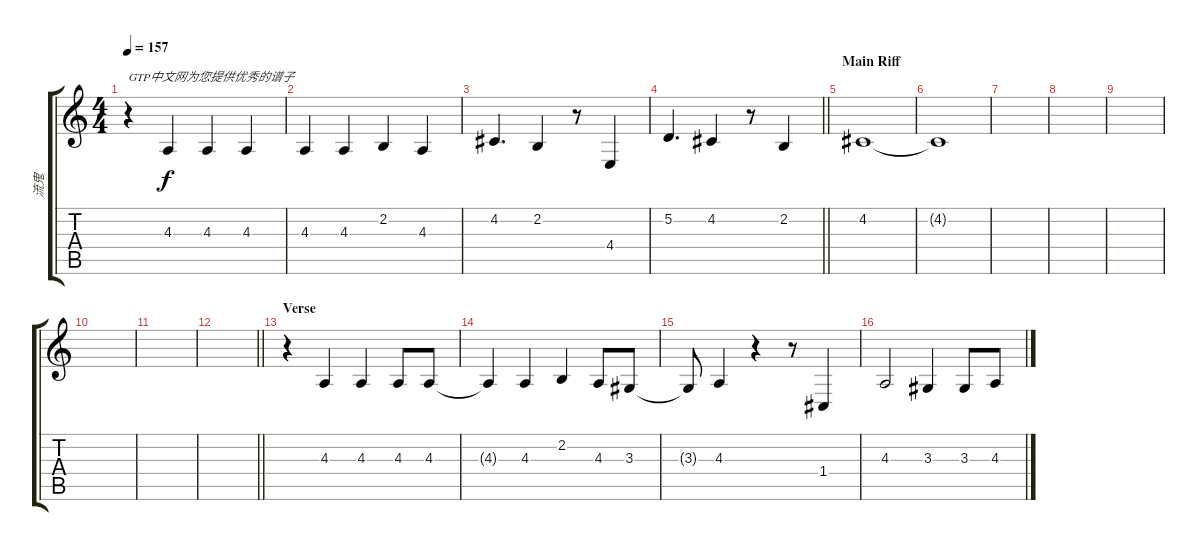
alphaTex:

\track ("流鬼" "流鬼") {instrument lead6voice}
\staff {score tabs}
\tuning (D4 A3 F3 C3 G2 D2) {hide}
\ts (4 4)
\tempo 157
\clef g2
\ks c
r.4{txt "GTP中文网为您提供优秀的谱子" dy f} 4.3.4 4.3.4 4.3.4 |
4.3.4 4.3.4 2.2.4 4.3.4 |
4.2.4{d} 2.2.4 r.8 4.4.4 |
\barLineRight lightlight
5.2.4{d} 4.2.4 r.8 2.2.4 |
\section ("" "Main Riff")
4.2.1 |
4.2{t}.1 |
|
|
|
|
|
\barLineRight lightlight
|
\section ("" "Verse")
r.4 4.3.4 4.3.4 4.3.8 4.3.8 |
4.3{t}.4 4.3.4 2.2.4 4.3.8 3.3.8 |
3.3{t}.8 4.3.4 r.4 r.8 1.4.4 |
4.3.2 3.3.4 3.3.8 4.3.8
